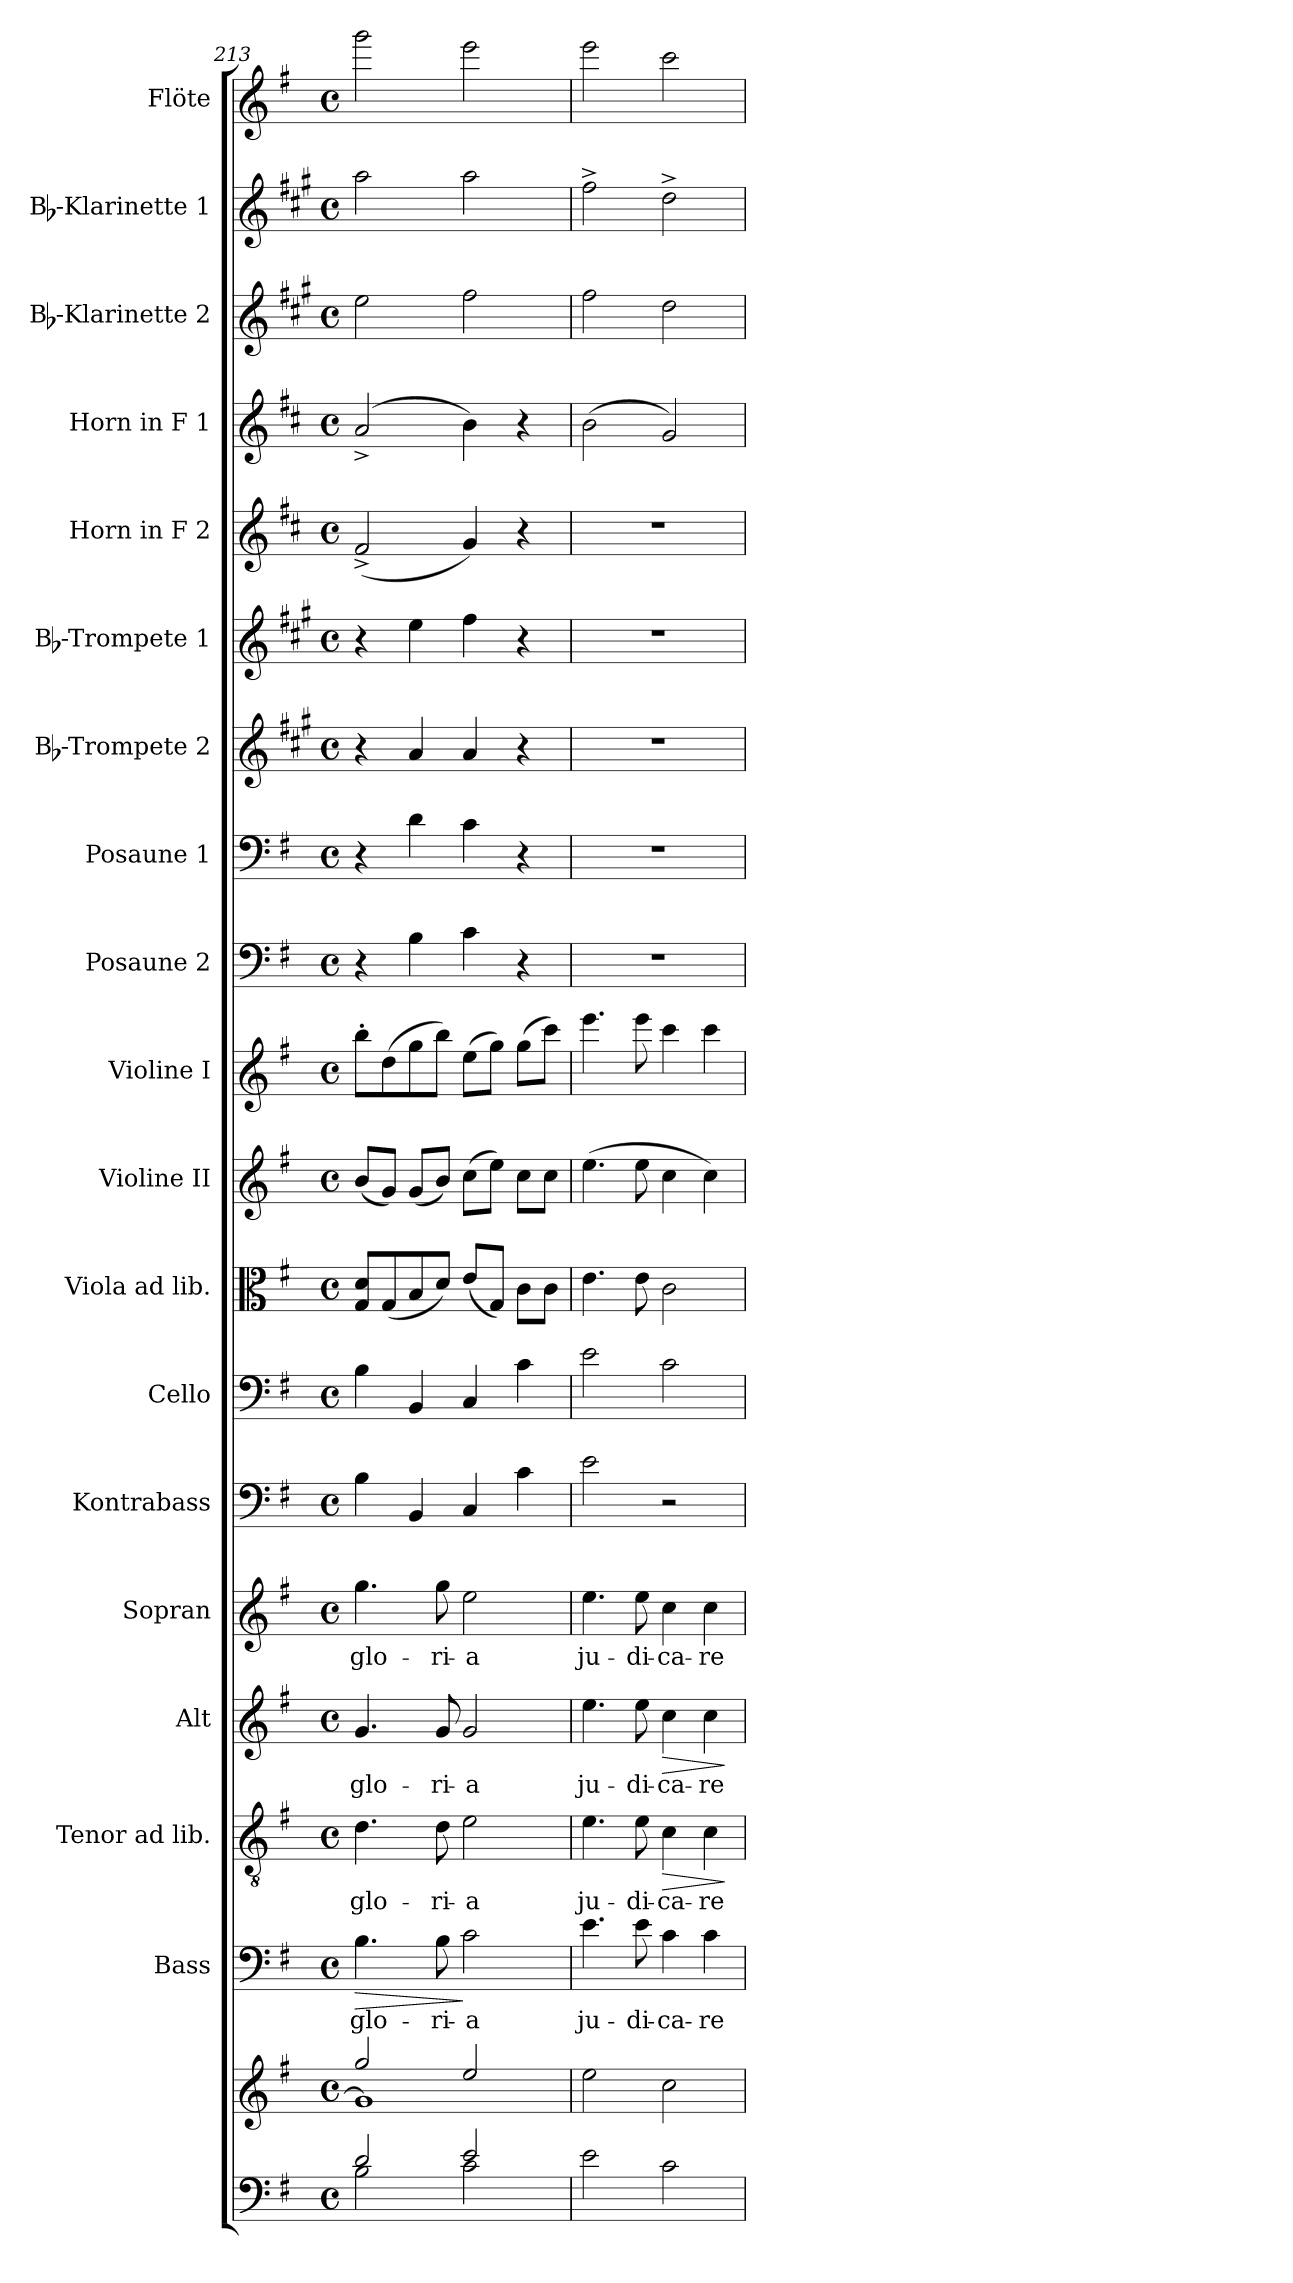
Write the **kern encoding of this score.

**kern	**kern	**kern	**text	**dynam	**kern	**text	**dynam	**kern	**text	**dynam	**kern	**text	**kern	**kern	**kern	**kern	**kern	**kern	**kern	**kern	**kern	**kern	**kern	**kern	**kern	**kern
*part19	*part19	*part18	*part18	*part18	*part17	*part17	*part17	*part16	*part16	*part16	*part15	*part15	*part14	*part13	*part12	*part11	*part10	*part9	*part8	*part7	*part6	*part5	*part4	*part3	*part2	*part1
*staff20	*staff19	*staff18	*staff18	*staff18	*staff17	*staff17	*staff17	*staff16	*staff16	*staff16	*staff15	*staff15	*staff14	*staff13	*staff12	*staff11	*staff10	*staff9	*staff8	*staff7	*staff6	*staff5	*staff4	*staff3	*staff2	*staff1
*	*	*I"Bass	*	*	*I"Tenor ad lib.	*	*	*I"Alt	*	*	*I"Sopran	*	*I"Kontrabass	*I"Cello	*I"Viola ad lib.	*I"Violine II	*I"Violine I	*I"Posaune 2	*I"Posaune 1	*I"Bb-Trompete 2	*I"Bb-Trompete 1	*I"Horn in F 2	*I"Horn in F 1	*I"Bb-Klarinette 2	*I"Bb-Klarinette 1	*I"Flöte
*	*	*I'B.	*	*	*I'T.	*	*	*I'A.	*	*	*I'S.	*	*I'Kb.	*	*I'Vla.	*I'Vl. II	*I'Vl. I	*I'Pos. 2	*I'Pos. 1	*I'Bb Trp. 2	*I'Bb Trp. 1	*	*	*I'Bb Kl. 2	*I'Bb Kl. 1	*I'Fl.
*clefF4	*clefG2	*clefF4	*	*	*clefGv2	*	*	*clefG2	*	*	*clefG2	*	*clefF4	*clefF4	*clefC3	*clefG2	*clefG2	*clefF4	*clefF4	*clefG2	*clefG2	*clefG2	*clefG2	*clefG2	*clefG2	*clefG2
*	*	*	*	*	*	*	*	*	*	*	*	*	*ITrd7c12	*	*	*	*	*	*	*ITrd1c2	*ITrd1c2	*ITrd4c7	*ITrd4c7	*ITrd1c2	*ITrd1c2	*
*k[f#]	*k[f#]	*k[f#]	*	*	*k[f#]	*	*	*k[f#]	*	*	*k[f#]	*	*k[f#]	*k[f#]	*k[f#]	*k[f#]	*k[f#]	*k[f#]	*k[f#]	*k[f#]	*k[f#]	*k[f#]	*k[f#]	*k[f#]	*k[f#]	*k[f#]
*G:	*G:	*G:	*	*	*G:	*	*	*G:	*	*	*G:	*	*G:	*G:	*G:	*G:	*G:	*G:	*G:	*G:	*G:	*G:	*G:	*G:	*G:	*G:
*M4/4	*M4/4	*M4/4	*	*	*M4/4	*	*	*M4/4	*	*	*M4/4	*	*M4/4	*M4/4	*M4/4	*M4/4	*M4/4	*M4/4	*M4/4	*M4/4	*M4/4	*M4/4	*M4/4	*M4/4	*M4/4	*M4/4
*met(c)	*met(c)	*met(c)	*	*	*met(c)	*	*	*met(c)	*	*	*met(c)	*	*met(c)	*met(c)	*met(c)	*met(c)	*met(c)	*met(c)	*met(c)	*met(c)	*met(c)	*met(c)	*met(c)	*met(c)	*met(c)	*met(c)
=213	=213	=213	=213	=213	=213	=213	=213	=213	=213	=213	=213	=213	=213	=213	=213	=213	=213	=213	=213	=213	=213	=213	=213	=213	=213	=213
*^	*^	*	*	*	*	*	*	*	*	*	*	*	*	*	*	*	*	*	*	*	*	*	*	*	*	*
!	!	!	!	!	!LO:LY:b	!LO:HP:b	!	!LO:LY:b	!	!	!LO:LY:b	!	!	!LO:LY:b	!	!	!	!	!	!	!	!	!	!	!	!	!	!
2d/	2B\	2gg/	1g]	4.B\	glo-	>	4.d\	glo-	.	4.g/	glo-	.	4.gg\	glo-	4BB\	4B\	8G/ 8d/L	(<8b/L	8bb'>\L	4r	4r	4r	4r	(<2B^</	(2d^</	2dd\	2gg\	2ggg\
.	.	.	.	.	.	.	.	.	.	.	.	.	.	.	.	.	(<8G/	8g/J)	(>8dd\	.	.	.	.	.	.	.	.	.
.	.	.	.	.	.	.	.	.	.	.	.	.	.	.	4BBB/	4BB/	8B/	(<8g/L	8gg\	4B\	4d\	4g/	4dd\	.	.	.	.	.
!	!	!	!	!	!LO:LY:b	!	!	!LO:LY:b	!	!	!LO:LY:b	!	!	!LO:LY:b	!	!	!	!	!	!	!	!	!	!	!	!	!	!
.	.	.	.	8B\	-ri-	.	8d\	-ri-	.	8g/	-ri-	.	8gg\	-ri-	.	.	8d/J)	8b/J)	8bb\J)	.	.	.	.	.	.	.	.	.
!	!	!	!	!	!LO:LY:b	!	!	!LO:LY:b	!	!	!LO:LY:b	!	!	!LO:LY:b	!	!	!	!	!	!	!	!	!	!	!	!	!	!
2e/	2c\	2ee/	.	2c\	-a	]	2e\	-a	.	2g/	-a	.	2ee\	-a	4CC/	4C/	(<8e/L	(>8cc\L	(>8ee\L	4c\	4c\	4g/	4ee\	4c/)	4e\)	2ee\	2gg\	2eee\
.	.	.	.	.	.	.	.	.	.	.	.	.	.	.	.	.	8G/J)	8ee\J)	8gg\J)	.	.	.	.	.	.	.	.	.
.	.	.	.	.	.	.	.	.	.	.	.	.	.	.	4C\	4c\	8c\L	8cc\L	(>8gg\L	4r	4r	4r	4r	4r	4r	.	.	.
.	.	.	.	.	.	.	.	.	.	.	.	.	.	.	.	.	8c\J	8cc\J	8ccc\J)	.	.	.	.	.	.	.	.	.
*v	*v	*	*	*	*	*	*	*	*	*	*	*	*	*	*	*	*	*	*	*	*	*	*	*	*	*	*	*
*	*v	*v	*	*	*	*	*	*	*	*	*	*	*	*	*	*	*	*	*	*	*	*	*	*	*	*	*
=214	=214	=214	=214	=214	=214	=214	=214	=214	=214	=214	=214	=214	=214	=214	=214	=214	=214	=214	=214	=214	=214	=214	=214	=214	=214	=214
!	!	!	!LO:LY:b	!	!	!LO:LY:b	!	!	!LO:LY:b	!	!	!LO:LY:b	!	!	!	!	!	!	!	!	!	!	!	!	!	!
2e\	2ee\	4.e\	ju-	.	4.e\	ju-	.	4.ee\	ju-	.	4.ee\	ju-	2E\	2e\	4.e\	(>4.ee\	4.eee\	1r	1r	1r	1r	1r	(>2e\	2ee\	2ee^>\	2eee\
!	!	!	!LO:LY:b	!	!	!LO:LY:b	!	!	!LO:LY:b	!	!	!LO:LY:b	!	!	!	!	!	!	!	!	!	!	!	!	!	!
.	.	8e\	-di-	.	8e\	-di-	.	8ee\	-di-	.	8ee\	-di-	.	.	8e\	8ee\	8eee\	.	.	.	.	.	.	.	.	.
!	!	!	!LO:LY:b	!	!	!LO:LY:b	!LO:HP:b	!	!LO:LY:b	!LO:HP:b	!	!LO:LY:b	!	!	!	!	!	!	!	!	!	!	!	!	!	!
2c\	2cc\	4c\	-ca-	.	4c\	-ca-	>	4cc\	-ca-	>	4cc\	-ca-	2r	2c\	2c\	4cc\	4ccc\	.	.	.	.	.	2c/)	2cc\	2cc^>\	2ccc\
!	!	!	!LO:LY:b	!	!	!LO:LY:b	!	!	!LO:LY:b	!	!	!LO:LY:b	!	!	!	!	!	!	!	!	!	!	!	!	!	!
.	.	4c\	-re	.	4c\	-re	.	4cc\	-re	.	4cc\	-re	.	.	.	4cc\)	4ccc\	.	.	.	.	.	.	.	.	.
.	.	.	.	.	.	.	]	.	.	]	.	.	.	.	.	.	.	.	.	.	.	.	.	.	.	.
=	=	=	=	=	=	=	=	=	=	=	=	=	=	=	=	=	=	=	=	=	=	=	=	=	=	=
*-	*-	*-	*-	*-	*-	*-	*-	*-	*-	*-	*-	*-	*-	*-	*-	*-	*-	*-	*-	*-	*-	*-	*-	*-	*-	*-
